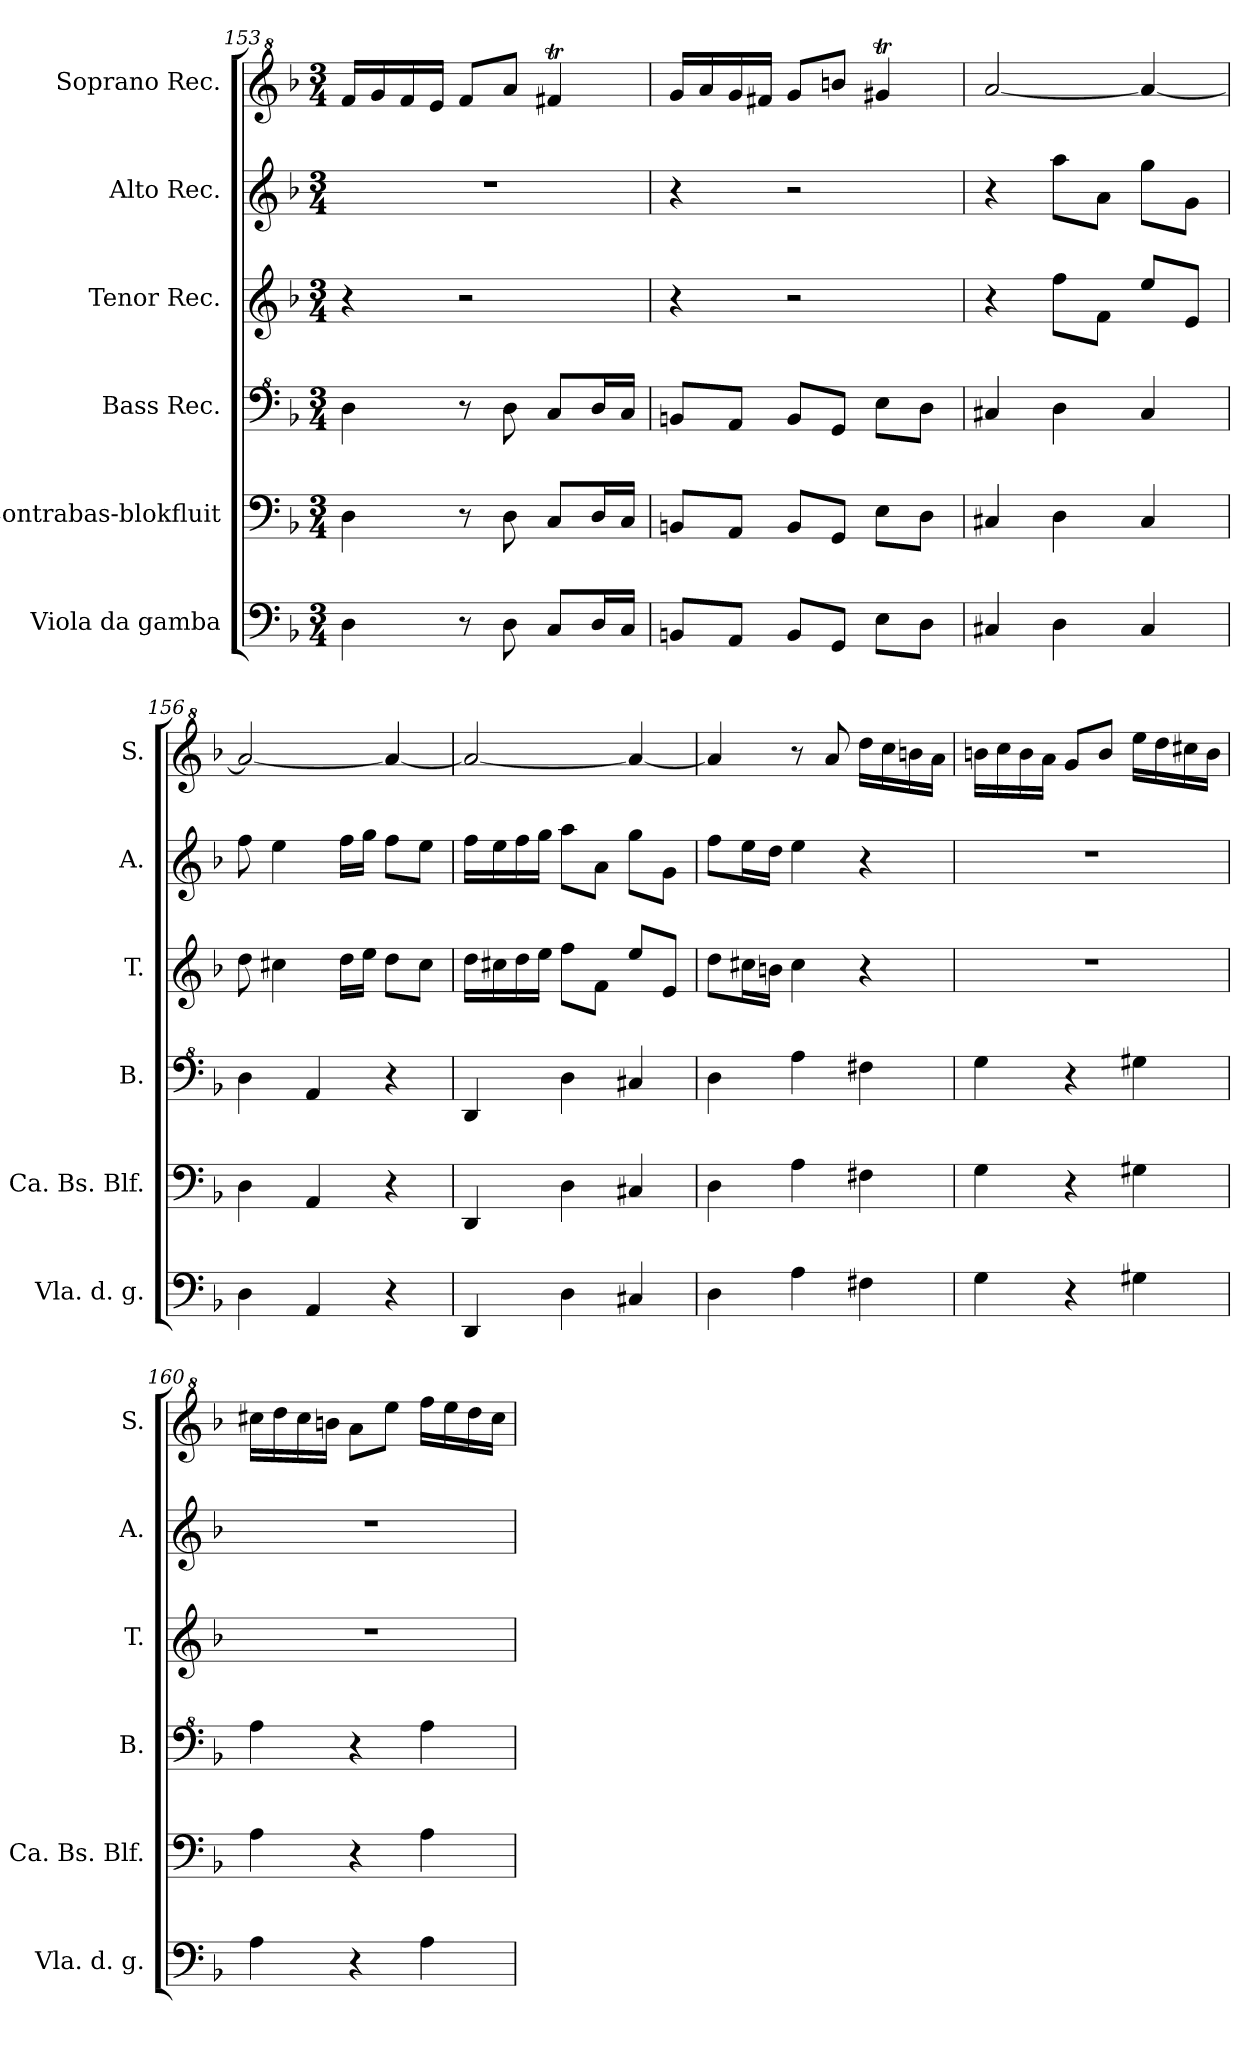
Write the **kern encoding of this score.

**kern	**kern	**kern	**kern	**kern	**kern
*part6	*part5	*part4	*part3	*part2	*part1
*staff6	*staff5	*staff4	*staff3	*staff2	*staff1
*I"Viola da gamba	*I"Contrabas-blokfluit	*I"Bass Rec.	*I"Tenor Rec.	*I"Alto Rec.	*I"Soprano Rec.
*I'Vla. d. g.	*I'Ca. Bs. Blf.	*I'B.	*I'T.	*I'A.	*I'S.
*clefF4	*clefF4	*clefF^4	*clefG2	*clefG2	*clefG^2
*k[b-]	*k[b-]	*k[b-]	*k[b-]	*k[b-]	*k[b-]
*M3/4	*M3/4	*M3/4	*M3/4	*M3/4	*M3/4
=153	=153	=153	=153	=153	=153
4D\	4D\	4d\	4r	2.r	16ff/LL
.	.	.	.	.	16gg/
.	.	.	.	.	16ff/
.	.	.	.	.	16ee/JJ
8r	8r	8r	2r	.	8ff/L
8D\	8D\	8d\	.	.	8aa/J
8C/L	8C/L	8c/L	.	.	4ff#Xt/
16D/L	16D/L	16d/L	.	.	.
16C/JJ	16C/JJ	16c/JJ	.	.	.
=154	=154	=154	=154	=154	=154
8BBn/L	8BBn/L	8Bn/L	4r	4r	16gg/LL
.	.	.	.	.	16aa/
8AA/J	8AA/J	8A/J	.	.	16gg/
.	.	.	.	.	16ff#X/JJ
8BB/L	8BB/L	8B/L	2r	2r	8gg/L
8GG/J	8GG/J	8G/J	.	.	8bbn/J
8E\L	8E\L	8e\L	.	.	4gg#Xt/
8D\J	8D\J	8d\J	.	.	.
!!LO:LB:g=z
=155	=155	=155	=155	=155	=155
4C#X/	4C#X/	4c#X/	4r	4r	[2aa/
4D\	4D\	4d\	8ff\L	8aa\L	.
.	.	.	8f\J	8a\J	.
4C#/	4C#/	4c#/	8ee/L	8gg\L	4aa/_
.	.	.	8e/J	8g\J	.
=156	=156	=156	=156	=156	=156
4D\	4D\	4d\	8dd\	8ff\	2aa/_
.	.	.	4cc#X\	4ee\	.
4AA/	4AA/	4A/	.	.	.
.	.	.	16dd\LL	16ff\LL	.
.	.	.	16ee\JJ	16gg\JJ	.
4r	4r	4r	8dd\L	8ff\L	4aa/_
.	.	.	8cc#\J	8ee\J	.
=157	=157	=157	=157	=157	=157
4DD/	4DD/	4D/	16dd\LL	16ff\LL	2aa/_
.	.	.	16cc#X\	16ee\	.
.	.	.	16dd\	16ff\	.
.	.	.	16ee\JJ	16gg\JJ	.
4D\	4D\	4d\	8ff\L	8aa\L	.
.	.	.	8f\J	8a\J	.
4C#X/	4C#X/	4c#X/	8ee/L	8gg\L	4aa/_
.	.	.	8e/J	8g\J	.
=158	=158	=158	=158	=158	=158
4D\	4D\	4d\	8dd\L	8ff\L	4aa/]
.	.	.	16cc#X\L	16ee\L	.
.	.	.	16bn\JJ	16dd\JJ	.
4A\	4A\	4a\	4cc#\	4ee\	8r
.	.	.	.	.	8aa/
4F#X\	4F#X\	4f#X\	4r	4r	16ddd\LL
.	.	.	.	.	16ccc\
.	.	.	.	.	16bbn\
.	.	.	.	.	16aa\JJ
=159	=159	=159	=159	=159	=159
4G\	4G\	4g\	2.r	2.r	16bbn\LL
.	.	.	.	.	16ccc\
.	.	.	.	.	16bb\
.	.	.	.	.	16aa\JJ
4r	4r	4r	.	.	8gg/L
.	.	.	.	.	8bb/J
4G#X\	4G#X\	4g#X\	.	.	16eee\LL
.	.	.	.	.	16ddd\
.	.	.	.	.	16ccc#X\
.	.	.	.	.	16bb\JJ
=160	=160	=160	=160	=160	=160
4A\	4A\	4a\	2.r	2.r	16ccc#X\LL
.	.	.	.	.	16ddd\
.	.	.	.	.	16ccc#\
.	.	.	.	.	16bbn\JJ
4r	4r	4r	.	.	8aa\L
.	.	.	.	.	8eee\J
4A\	4A\	4a\	.	.	16fff\LL
.	.	.	.	.	16eee\
.	.	.	.	.	16ddd\
.	.	.	.	.	16ccc#\JJ
=	=	=	=	=	=
*-	*-	*-	*-	*-	*-
